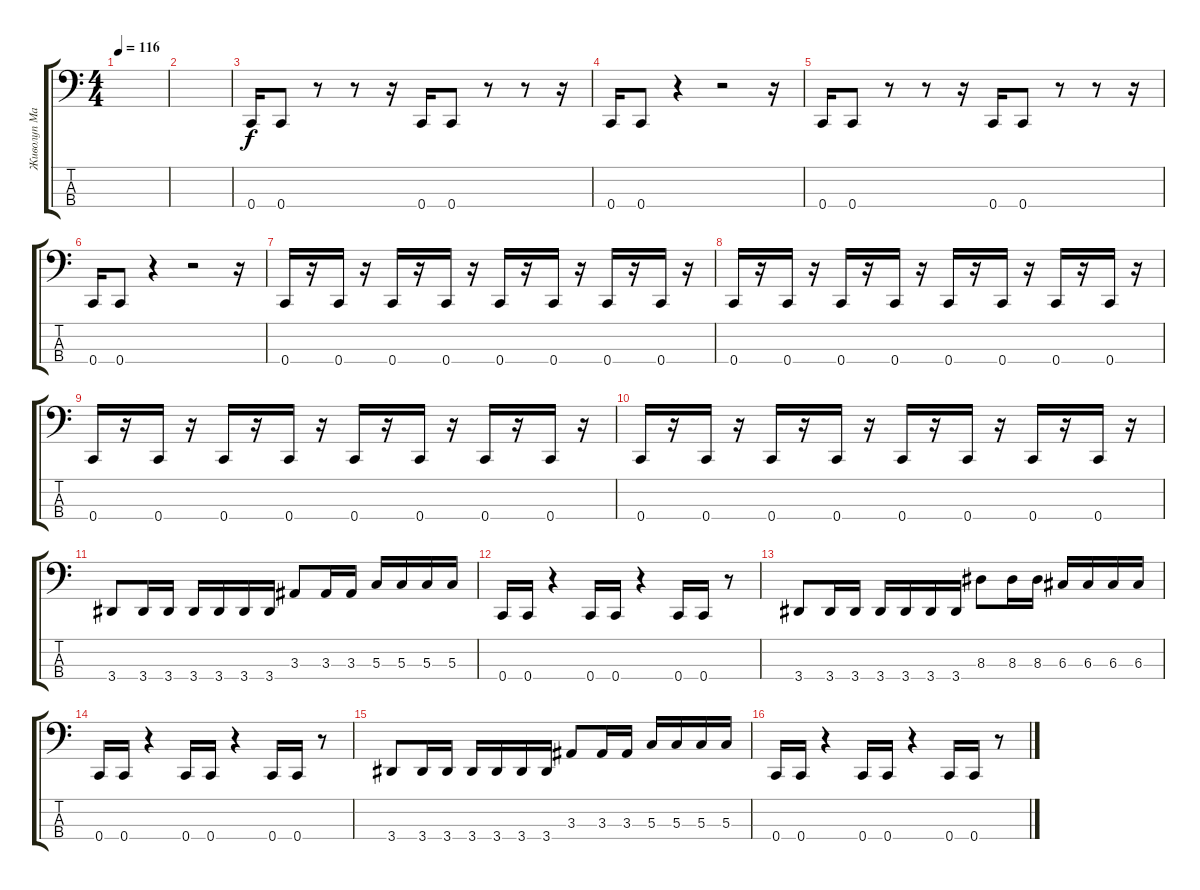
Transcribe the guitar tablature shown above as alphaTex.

\track ("Живолуп Максим" "Живолуп Ма") {instrument electricbassfinger}
\staff {score tabs}
\tuning (F2 C2 G1 C1) {hide}
\ts (4 4)
\tempo 116
\clef f4
\ks c
|
|
0.4.16 0.4.8 r.8 r.8 r.16 0.4.16 0.4.8 r.8 r.8 r.16 |
0.4.16 0.4.8 r.4 r.2 r.16 |
0.4.16 0.4.8 r.8 r.8 r.16 0.4.16 0.4.8 r.8 r.8 r.16 |
0.4.16 0.4.8 r.4 r.2 r.16 |
0.4.16 r.16 0.4.16 r.16 0.4.16 r.16 0.4.16 r.16 0.4.16 r.16 0.4.16 r.16 0.4.16 r.16 0.4.16 r.16 |
0.4.16 r.16 0.4.16 r.16 0.4.16 r.16 0.4.16 r.16 0.4.16 r.16 0.4.16 r.16 0.4.16 r.16 0.4.16 r.16 |
0.4.16 r.16 0.4.16 r.16 0.4.16 r.16 0.4.16 r.16 0.4.16 r.16 0.4.16 r.16 0.4.16 r.16 0.4.16 r.16 |
0.4.16 r.16 0.4.16 r.16 0.4.16 r.16 0.4.16 r.16 0.4.16 r.16 0.4.16 r.16 0.4.16 r.16 0.4.16 r.16 |
3.4.8 3.4.16 3.4.16 3.4.16 3.4.16 3.4.16 3.4.16 3.3.8 3.3.16 3.3.16 5.3.16 5.3.16 5.3.16 5.3.16 |
0.4.16 0.4.16 r.4 0.4.16 0.4.16 r.4 0.4.16 0.4.16 r.8 |
3.4.8 3.4.16 3.4.16 3.4.16 3.4.16 3.4.16 3.4.16 8.3.8 8.3.16 8.3.16 6.3.16 6.3.16 6.3.16 6.3.16 |
0.4.16 0.4.16 r.4 0.4.16 0.4.16 r.4 0.4.16 0.4.16 r.8 |
3.4.8 3.4.16 3.4.16 3.4.16 3.4.16 3.4.16 3.4.16 3.3.8 3.3.16 3.3.16 5.3.16 5.3.16 5.3.16 5.3.16 |
0.4.16 0.4.16 r.4 0.4.16 0.4.16 r.4 0.4.16 0.4.16 r.8
